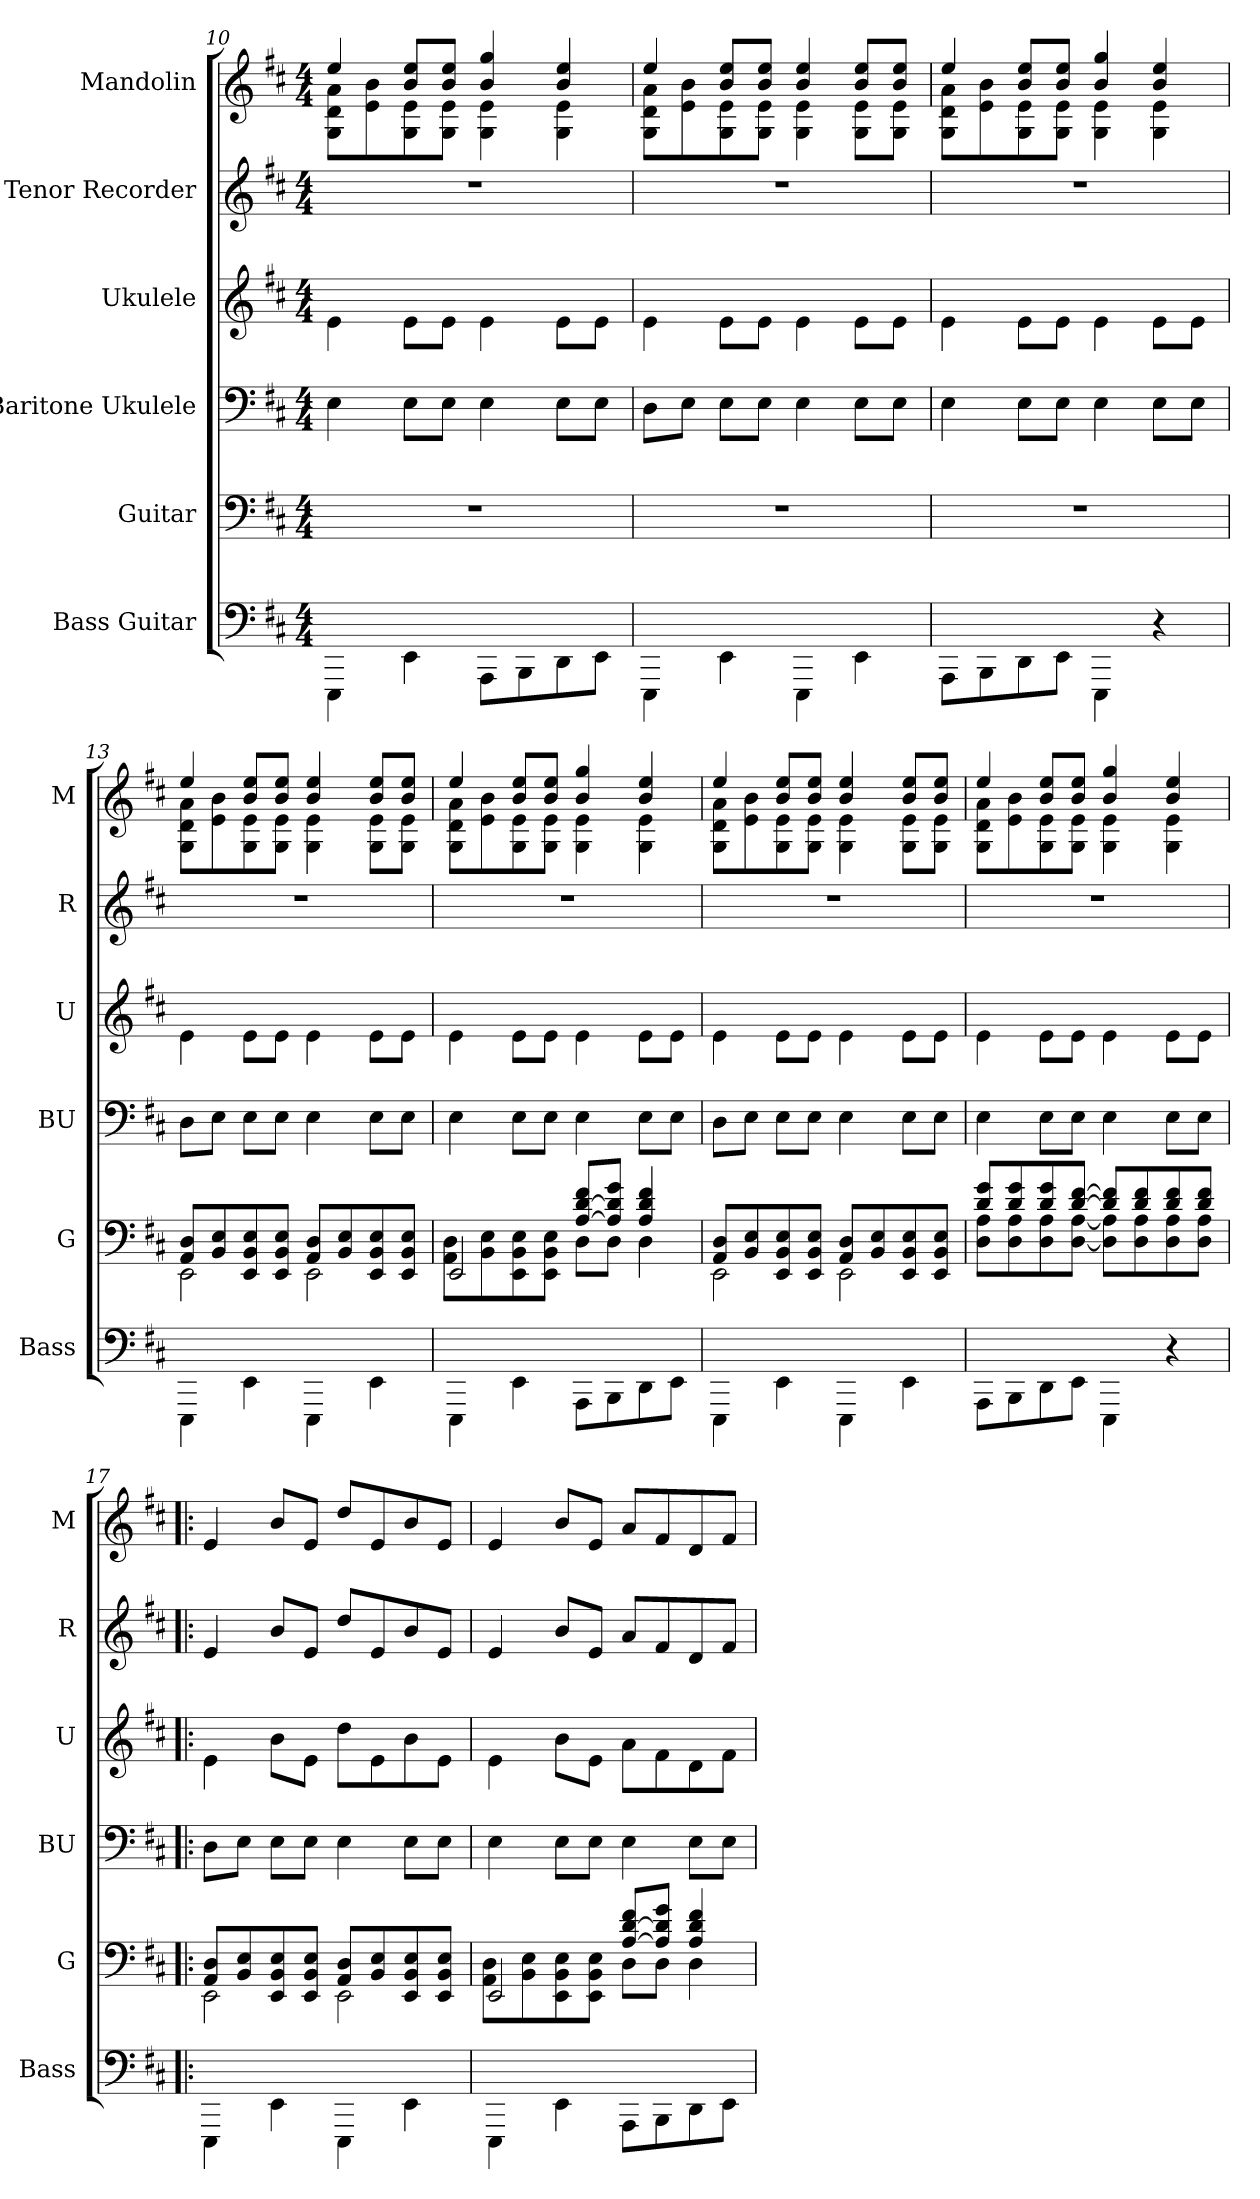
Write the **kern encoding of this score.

**kern	**kern	**kern	**kern	**kern	**kern
*part6	*part5	*part4	*part3	*part2	*part1
*staff6	*staff5	*staff4	*staff3	*staff2	*staff1
*I"Bass Guitar	*I"Guitar	*I"Baritone Ukulele	*I"Ukulele	*I"Tenor Recorder	*I"Mandolin
*I'Bass	*I'G	*I'BU	*I'U	*I'R	*I'M
*	*	*	*	*clefG2	*clefG2
*k[f#c#]	*k[f#c#]	*k[f#c#]	*k[f#c#]	*k[f#c#]	*k[f#c#]
*D:	*D:	*D:	*D:	*D:	*D:
*M4/4	*M4/4	*M4/4	*M4/4	*M4/4	*M4/4
=10	=10	=10	=10	=10	=10
*	*	*	*	*	*^
4EEEi\	1r	4E\	4ej\	1r	4eeZ/	8GZ\ 8dZ\ 8aZ\L
.	.	.	.	.	.	8eZ\ 8bZ\
4EEi\	.	8E\L	8ej\L	.	8bZ/ 8eeZ/L	8GZ\ 8eZ\
.	.	8E\J	8ej\J	.	8bZ/ 8eeZ/J	8GZ\ 8eZ\J
8AAAi\L	.	4E\	4ej\	.	4bZ/ 4ggZ/	4GZ\ 4eZ\
8BBBi\	.	.	.	.	.	.
8DDi\	.	8E\L	8ej\L	.	4bZ/ 4eeZ/	4GZ\ 4eZ\
8EEi\J	.	8E\J	8ej\J	.	.	.
=11	=11	=11	=11	=11	=11	=11
4EEEi\	1r	8D\L	4ej\	1r	4eeZ/	8GZ\ 8dZ\ 8aZ\L
.	.	8E\J	.	.	.	8eZ\ 8bZ\
4EEi\	.	8E\L	8ej\L	.	8bZ/ 8eeZ/L	8GZ\ 8eZ\
.	.	8E\J	8ej\J	.	8bZ/ 8eeZ/J	8GZ\ 8eZ\J
4EEEi\	.	4E\	4ej\	.	4bZ/ 4eeZ/	4GZ\ 4eZ\
4EEi\	.	8E\L	8ej\L	.	8bZ/ 8eeZ/L	8GZ\ 8eZ\L
.	.	8E\J	8ej\J	.	8bZ/ 8eeZ/J	8GZ\ 8eZ\J
=12	=12	=12	=12	=12	=12	=12
8AAAi\L	1r	4E\	4ej\	1r	4eeZ/	8GZ\ 8dZ\ 8aZ\L
8BBBi\	.	.	.	.	.	8eZ\ 8bZ\
8DDi\	.	8E\L	8ej\L	.	8bZ/ 8eeZ/L	8GZ\ 8eZ\
8EEi\J	.	8E\J	8ej\J	.	8bZ/ 8eeZ/J	8GZ\ 8eZ\J
4EEEi\	.	4E\	4ej\	.	4bZ/ 4ggZ/	4GZ\ 4eZ\
4r	.	8E\L	8ej\L	.	4bZ/ 4eeZ/	4GZ\ 4eZ\
.	.	8E\J	8ej\J	.	.	.
!!LO:LB:g=z	!!
=13	=13	=13	=13	=13	=13	=13
*	*^	*	*	*	*	*
4EEEi\	8AAV/ 8DV/L	2EEV\	8D\L	4ej\	1r	4eeZ/	8GZ\ 8dZ\ 8aZ\L
.	8BBV/ 8EV/	.	8E\J	.	.	.	8eZ\ 8bZ\
4EEi\	8EEV/ 8BBV/ 8EV/	.	8E\L	8ej\L	.	8bZ/ 8eeZ/L	8GZ\ 8eZ\
.	8EEV/ 8BBV/ 8EV/J	.	8E\J	8ej\J	.	8bZ/ 8eeZ/J	8GZ\ 8eZ\J
4EEEi\	8AAV/ 8DV/L	2EEV\	4E\	4ej\	.	4bZ/ 4eeZ/	4GZ\ 4eZ\
.	8BBV/ 8EV/	.	.	.	.	.	.
4EEi\	8EEV/ 8BBV/ 8EV/	.	8E\L	8ej\L	.	8bZ/ 8eeZ/L	8GZ\ 8eZ\L
.	8EEV/ 8BBV/ 8EV/J	.	8E\J	8ej\J	.	8bZ/ 8eeZ/J	8GZ\ 8eZ\J
=14	=14	=14	=14	=14	=14	=14	=14
4EEEi\	2EEV/	8AAV\ 8DV\L	4E\	4ej\	1r	4eeZ/	8GZ\ 8dZ\ 8aZ\L
.	.	8BBV\ 8EV\	.	.	.	.	8eZ\ 8bZ\
4EEi\	.	8EEV\ 8BBV\ 8EV\	8E\L	8ej\L	.	8bZ/ 8eeZ/L	8GZ\ 8eZ\
.	.	8EEV\ 8BBV\ 8EV\J	8E\J	8ej\J	.	8bZ/ 8eeZ/J	8GZ\ 8eZ\J
8AAAi\L	[8AV/ [8dV/ 8f#V/L	8DV\L	4E\	4ej\	.	4bZ/ 4ggZ/	4GZ\ 4eZ\
8BBBi\	8AV/] 8dV/] 8gV/J	8DV\J	.	.	.	.	.
8DDi\	4AV/ 4dV/ 4f#V/	4DV\	8E\L	8ej\L	.	4bZ/ 4eeZ/	4GZ\ 4eZ\
8EEi\J	.	.	8E\J	8ej\J	.	.	.
=15	=15	=15	=15	=15	=15	=15	=15
4EEEi\	8AAV/ 8DV/L	2EEV\	8D\L	4ej\	1r	4eeZ/	8GZ\ 8dZ\ 8aZ\L
.	8BBV/ 8EV/	.	8E\J	.	.	.	8eZ\ 8bZ\
4EEi\	8EEV/ 8BBV/ 8EV/	.	8E\L	8ej\L	.	8bZ/ 8eeZ/L	8GZ\ 8eZ\
.	8EEV/ 8BBV/ 8EV/J	.	8E\J	8ej\J	.	8bZ/ 8eeZ/J	8GZ\ 8eZ\J
4EEEi\	8AAV/ 8DV/L	2EEV\	4E\	4ej\	.	4bZ/ 4eeZ/	4GZ\ 4eZ\
.	8BBV/ 8EV/	.	.	.	.	.	.
4EEi\	8EEV/ 8BBV/ 8EV/	.	8E\L	8ej\L	.	8bZ/ 8eeZ/L	8GZ\ 8eZ\L
.	8EEV/ 8BBV/ 8EV/J	.	8E\J	8ej\J	.	8bZ/ 8eeZ/J	8GZ\ 8eZ\J
=16	=16	=16	=16	=16	=16	=16	=16
8AAAi\L	8dV/ 8gV/L	8DV\ 8AV\L	4E\	4ej\	1r	4eeZ/	8GZ\ 8dZ\ 8aZ\L
8BBBi\	8dV/ 8gV/	8DV\ 8AV\	.	.	.	.	8eZ\ 8bZ\
8DDi\	8dV/ 8gV/	8DV\ 8AV\	8E\L	8ej\L	.	8bZ/ 8eeZ/L	8GZ\ 8eZ\
8EEi\J	[8dV/ [8f#V/J	[8DV\ [8AV\J	8E\J	8ej\J	.	8bZ/ 8eeZ/J	8GZ\ 8eZ\J
4EEEi\	8dV/] 8f#V/]L	8DV\] 8AV\]L	4E\	4ej\	.	4bZ/ 4ggZ/	4GZ\ 4eZ\
.	8dV/ 8f#V/	8DV\ 8AV\	.	.	.	.	.
4r	8dV/ 8f#V/	8DV\ 8AV\	8E\L	8ej\L	.	4bZ/ 4eeZ/	4GZ\ 4eZ\
.	8dV/ 8f#V/J	8DV\ 8AV\J	8E\J	8ej\J	.	.	.
*	*	*	*	*	*	*v	*v
!!LO:PB:g=z
=17!|:	=17!|:	=17!|:	=17!|:	=17!|:	=17!|:	=17!|:
4EEEi\	8AAV/ 8DV/L	2EEV\	8D\L	4ej\	4eZ/	4eZ/
.	8BBV/ 8EV/	.	8E\J	.	.	.
4EEi\	8EEV/ 8BBV/ 8EV/	.	8E\L	8bj\L	8bZ/L	8bZ/L
.	8EEV/ 8BBV/ 8EV/J	.	8E\J	8ej\J	8eZ/J	8eZ/J
4EEEi\	8AAV/ 8DV/L	2EEV\	4E\	8ddj\L	8ddZ/L	8ddZ/L
.	8BBV/ 8EV/	.	.	8ej\	8eZ/	8eZ/
4EEi\	8EEV/ 8BBV/ 8EV/	.	8E\L	8bj\	8bZ/	8bZ/
.	8EEV/ 8BBV/ 8EV/J	.	8E\J	8ej\J	8eZ/J	8eZ/J
=18	=18	=18	=18	=18	=18	=18
4EEEi\	2EEV/	8AAV\ 8DV\L	4E\	4ej\	4eZ/	4eZ/
.	.	8BBV\ 8EV\	.	.	.	.
4EEi\	.	8EEV\ 8BBV\ 8EV\	8E\L	8bj\L	8bZ/L	8bZ/L
.	.	8EEV\ 8BBV\ 8EV\J	8E\J	8ej\J	8eZ/J	8eZ/J
8AAAi\L	[8AV/ [8dV/ 8f#V/L	8DV\L	4E\	8aj\L	8aZ/L	8aZ/L
8BBBi\	8AV/] 8dV/] 8gV/J	8DV\J	.	8f#j\	8f#Z/	8f#Z/
8DDi\	4AV/ 4dV/ 4f#V/	4DV\	8E\L	8dj\	8dZ/	8dZ/
8EEi\J	.	.	8E\J	8f#j\J	8f#Z/J	8f#Z/J
*	*v	*v	*	*	*	*
=	=	=	=	=	=
*-	*-	*-	*-	*-	*-
